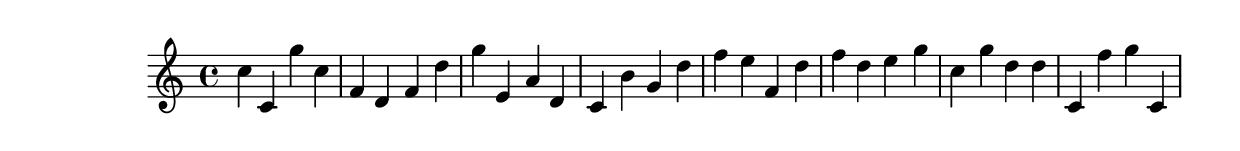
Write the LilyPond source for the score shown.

%% Do not edit this file; it is auto-generated from LSR!
%% Tags: pitches
\version "2.11.35"

\header { texidoc = "
This Scheme-based snippet allows you to generate 32 random notes (or as
many as you want), based on the current time (or any randomish number
you might wish to specify instead, so you can obtain the same random
notes each time): i.e. to get different random notes patterns, just
change this number.
" }
% begin verbatim
\score {
{ #(let ((random-state (seed->random-state (current-time))))
    (ly:export
     (make-music 'SequentialMusic 'elements
      (map (lambda x
           (let ((idx (random 12 random-state)))
            (make-music 'EventChord
             'elements (list (make-music 'NoteEvent
                              'duration (ly:make-duration 2 0 1 1)
                              'pitch (ly:make-pitch (quotient idx 7)
                                      (remainder idx 7)
                                      0))))))
       (make-list 32)))))
   }
}
